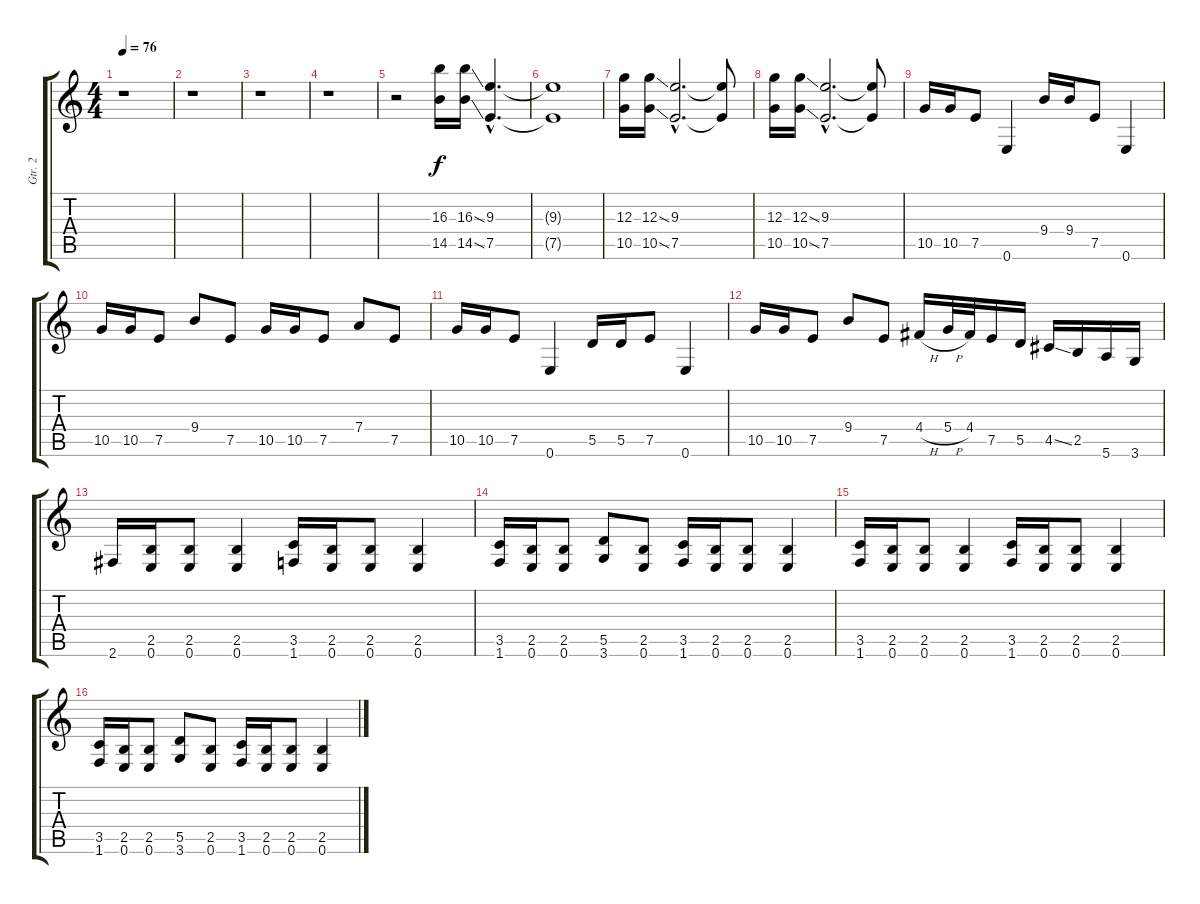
\track ("Gtr. 2" "Gtr. 2") {instrument distortionguitar}
\staff {score tabs}
\tuning (E4 B3 G3 D3 A2 E2) {hide}
\ts (4 4)
\tempo 76
\clef g2
\ks c
r.1{dy f instrument distortionguitar} |
r.1 |
r.1 |
r.1 |
r.2 (16.3 14.5).16 (16.3{ss} 14.5{ss}).16 (9.3{hac} 7.5{hac}).4{d} |
(9.3{t} 7.5{t}).1 |
(12.3 10.5).16 (12.3{ss} 10.5{ss}).16 (9.3{hac} 7.5{hac}).2{d} (9.3{t} 7.5{t}).8 |
(12.3 10.5).16 (12.3{ss} 10.5{ss}).16 (9.3{hac} 7.5{hac}).2{d} (9.3{t} 7.5{t}).8 |
10.5.16 10.5.16 7.5.8 0.6.4 9.4.16 9.4.16 7.5.8 0.6.4 |
10.5.16 10.5.16 7.5.8 9.4.8 7.5.8 10.5.16 10.5.16 7.5.8 7.4.8 7.5.8 |
10.5.16 10.5.16 7.5.8 0.6.4 5.5.16 5.5.16 7.5.8 0.6.4 |
10.5.16 10.5.16 7.5.8 9.4.8 7.5.8 4.4{h}.16 5.4{h}.32 4.4.32 7.5.16 5.5.16 4.5{ss}.16 2.5.16 5.6.16 3.6.16 |
2.6.16 (2.5 0.6).16 (2.5 0.6).8 (2.5 0.6).4 (3.5 1.6).16 (2.5 0.6).16 (2.5 0.6).8 (2.5 0.6).4 |
(3.5 1.6).16 (2.5 0.6).16 (2.5 0.6).8 (5.5 3.6).8 (2.5 0.6).8 (3.5 1.6).16 (2.5 0.6).16 (2.5 0.6).8 (2.5 0.6).4 |
(3.5 1.6).16 (2.5 0.6).16 (2.5 0.6).8 (2.5 0.6).4 (3.5 1.6).16 (2.5 0.6).16 (2.5 0.6).8 (2.5 0.6).4 |
(3.5 1.6).16 (2.5 0.6).16 (2.5 0.6).8 (5.5 3.6).8 (2.5 0.6).8 (3.5 1.6).16 (2.5 0.6).16 (2.5 0.6).8 (2.5 0.6).4
